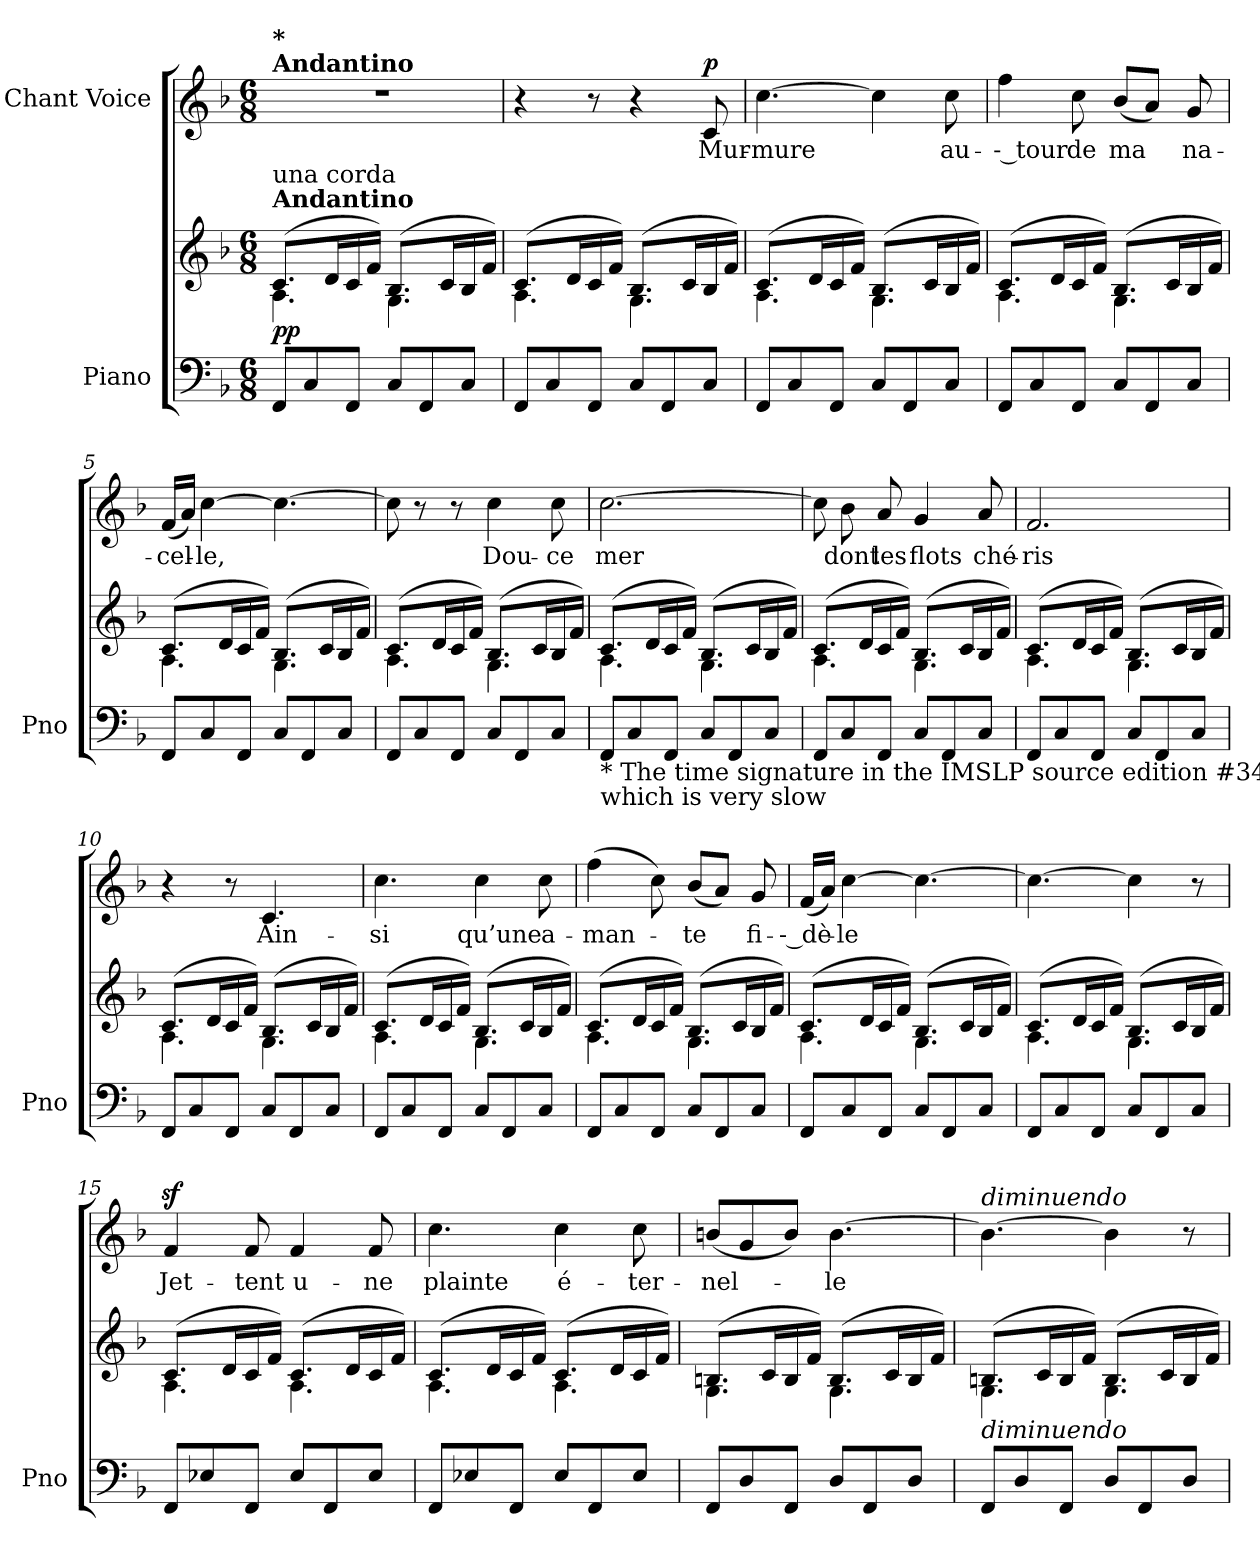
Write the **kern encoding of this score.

**kern	**kern	**dynam	**kern	**text	**dynam
*part2	*part2	*part2	*part1	*part1	*part1
*staff3	*staff2	*staff2/3	*staff1	*staff1	*staff1
*I"Piano	*	*	*I"Chant Voice	*	*
*I'Pno	*	*	*	*	*
*clefF4	*clefG2	*	*clefG2	*	*
*k[b-]	*k[b-]	*	*k[b-]	*	*
*M6/8	*M6/8	*	*M6/8	*	*
*MM78	*MM78	*	*MM78	*	*
=1	=1	=1	=1	=1	=1
*	*^	*	*	*	*
!	!	!	!	!LO:TX:a:B:t=Andantino	!	!
!	!	!	!	!LO:TX:a:B:t=*	!	!
!	!LO:TX:a:B:t=Andantino	!	!	!	!	!
!	!LO:TX:a:t=una corda	!	!	!	!	!
!	!	!	!LO:DY:b	!	!	!
8FF/L	(8.c/L	4.A\	pp	2.r	.	.
8C/	.	.	.	.	.	.
.	16d/L	.	.	.	.	.
8FF/J	16c/	.	.	.	.	.
.	16f/JJ)	.	.	.	.	.
8C/L	(8.B-/L	4.G\	.	.	.	.
8FF/	.	.	.	.	.	.
.	16c/L	.	.	.	.	.
8C/J	16B-/	.	.	.	.	.
.	16f/JJ)	.	.	.	.	.
=2	=2	=2	=2	=2	=2	=2
8FF/L	(8.c/L	4.A\	.	4r	.	.
8C/	.	.	.	.	.	.
.	16d/L	.	.	.	.	.
8FF/J	16c/	.	.	8r	.	.
.	16f/JJ)	.	.	.	.	.
8C/L	(8.B-/L	4.G\	.	4r	.	.
8FF/	.	.	.	.	.	.
.	16c/L	.	.	.	.	.
!	!	!	!	!	!	!LO:DY:a
8C/J	16B-/	.	.	8c/	Mur-	p
.	16f/JJ)	.	.	.	.	.
=3	=3	=3	=3	=3	=3	=3
8FF/L	(8.c/L	4.A\	.	[4.cc\	-mure	.
8C/	.	.	.	.	.	.
.	16d/L	.	.	.	.	.
8FF/J	16c/	.	.	.	.	.
.	16f/JJ)	.	.	.	.	.
8C/L	(8.B-/L	4.G\	.	4cc\]	.	.
8FF/	.	.	.	.	.	.
.	16c/L	.	.	.	.	.
8C/J	16B-/	.	.	8cc\	au-	.
.	16f/JJ)	.	.	.	.	.
=4	=4	=4	=4	=4	=4	=4
8FF/L	(8.c/L	4.A\	.	4ff\	-- tour	.
8C/	.	.	.	.	.	.
.	16d/L	.	.	.	.	.
8FF/J	16c/	.	.	8cc\	de	.
.	16f/JJ)	.	.	.	.	.
8C/L	(8.B-/L	4.G\	.	(8b-/L	ma	.
8FF/	.	.	.	8a/J)	.	.
.	16c/L	.	.	.	.	.
8C/J	16B-/	.	.	8g/	na-	.
.	16f/JJ)	.	.	.	.	.
=5	=5	=5	=5	=5	=5	=5
8FF/L	(8.c/L	4.A\	.	(16f/LL	-cel-	.
.	.	.	.	16a/JJ)	.	.
8C/	.	.	.	[4cc\	-le,	.
.	16d/L	.	.	.	.	.
8FF/J	16c/	.	.	.	.	.
.	16f/JJ)	.	.	.	.	.
8C/L	(8.B-/L	4.G\	.	4.cc\_	.	.
8FF/	.	.	.	.	.	.
.	16c/L	.	.	.	.	.
8C/J	16B-/	.	.	.	.	.
.	16f/JJ)	.	.	.	.	.
=6	=6	=6	=6	=6	=6	=6
8FF/L	(8.c/L	4.A\	.	8cc\]	.	.
8C/	.	.	.	8r	.	.
.	16d/L	.	.	.	.	.
8FF/J	16c/	.	.	8r	.	.
.	16f/JJ)	.	.	.	.	.
8C/L	(8.B-/L	4.G\	.	4cc\	Dou-	.
8FF/	.	.	.	.	.	.
.	16c/L	.	.	.	.	.
8C/J	16B-/	.	.	8cc\	-ce	.
.	16f/JJ)	.	.	.	.	.
=7	=7	=7	=7	=7	=7	=7
*	*MM52	*	*	*	*	*
!LO:TX:b:t=* The time signature in the IMSLP source edition #342985 is shown as	!	!	!	!	!	!
!LO:TX:b:t=which is very slow	!	!	!	!	!	!
8FF/L	(8.c/L	4.A\	.	[2.cc\	mer	.
8C/	.	.	.	.	.	.
.	16d/L	.	.	.	.	.
8FF/J	16c/	.	.	.	.	.
.	16f/JJ)	.	.	.	.	.
8C/L	(8.B-/L	4.G\	.	.	.	.
8FF/	.	.	.	.	.	.
.	16c/L	.	.	.	.	.
8C/J	16B-/	.	.	.	.	.
.	16f/JJ)	.	.	.	.	.
=8	=8	=8	=8	=8	=8	=8
8FF/L	(8.c/L	4.A\	.	8cc\]	.	.
8C/	.	.	.	8b-\	dont	.
.	16d/L	.	.	.	.	.
8FF/J	16c/	.	.	8a/	les	.
.	16f/JJ)	.	.	.	.	.
8C/L	(8.B-/L	4.G\	.	4g/	flots	.
8FF/	.	.	.	.	.	.
.	16c/L	.	.	.	.	.
8C/J	16B-/	.	.	8a/	ché-	.
.	16f/JJ)	.	.	.	.	.
=9	=9	=9	=9	=9	=9	=9
8FF/L	(8.c/L	4.A\	.	2.f/	-ris	.
8C/	.	.	.	.	.	.
.	16d/L	.	.	.	.	.
8FF/J	16c/	.	.	.	.	.
.	16f/JJ)	.	.	.	.	.
8C/L	(8.B-/L	4.G\	.	.	.	.
8FF/	.	.	.	.	.	.
.	16c/L	.	.	.	.	.
8C/J	16B-/	.	.	.	.	.
.	16f/JJ)	.	.	.	.	.
=10	=10	=10	=10	=10	=10	=10
8FF/L	(8.c/L	4.A\	.	4r	.	.
8C/	.	.	.	.	.	.
.	16d/L	.	.	.	.	.
8FF/J	16c/	.	.	8r	.	.
.	16f/JJ)	.	.	.	.	.
8C/L	(8.B-/L	4.G\	.	4.c/	Ain-	.
8FF/	.	.	.	.	.	.
.	16c/L	.	.	.	.	.
8C/J	16B-/	.	.	.	.	.
.	16f/JJ)	.	.	.	.	.
=11	=11	=11	=11	=11	=11	=11
8FF/L	(8.c/L	4.A\	.	4.cc\	-si	.
8C/	.	.	.	.	.	.
.	16d/L	.	.	.	.	.
8FF/J	16c/	.	.	.	.	.
.	16f/JJ)	.	.	.	.	.
8C/L	(8.B-/L	4.G\	.	4cc\	qu’une	.
8FF/	.	.	.	.	.	.
.	16c/L	.	.	.	.	.
8C/J	16B-/	.	.	8cc\	a-	.
.	16f/JJ)	.	.	.	.	.
=12	=12	=12	=12	=12	=12	=12
8FF/L	(8.c/L	4.A\	.	(4ff\	-man-	.
8C/	.	.	.	.	.	.
.	16d/L	.	.	.	.	.
8FF/J	16c/	.	.	8cc\)	.	.
.	16f/JJ)	.	.	.	.	.
8C/L	(8.B-/L	4.G\	.	(8b-/L	-te	.
8FF/	.	.	.	8a/J)	.	.
.	16c/L	.	.	.	.	.
8C/J	16B-/	.	.	8g/	fi-	.
.	16f/JJ)	.	.	.	.	.
=13	=13	=13	=13	=13	=13	=13
8FF/L	(8.c/L	4.A\	.	(16f/LL	-- dè-	.
.	.	.	.	16a/JJ)	.	.
8C/	.	.	.	[4cc\	-le	.
.	16d/L	.	.	.	.	.
8FF/J	16c/	.	.	.	.	.
.	16f/JJ)	.	.	.	.	.
8C/L	(8.B-/L	4.G\	.	4.cc\_	.	.
8FF/	.	.	.	.	.	.
.	16c/L	.	.	.	.	.
8C/J	16B-/	.	.	.	.	.
.	16f/JJ)	.	.	.	.	.
=14	=14	=14	=14	=14	=14	=14
8FF/L	(8.c/L	4.A\	.	4.cc\_	.	.
8C/	.	.	.	.	.	.
.	16d/L	.	.	.	.	.
8FF/J	16c/	.	.	.	.	.
.	16f/JJ)	.	.	.	.	.
8C/L	(8.B-/L	4.G\	.	4cc\]	.	.
8FF/	.	.	.	.	.	.
.	16c/L	.	.	.	.	.
8C/J	16B-/	.	.	8r	.	.
.	16f/JJ)	.	.	.	.	.
=15	=15	=15	=15	=15	=15	=15
!	!	!	!LO:DY:b	!	!	!
!	!	!	!LO:DY:n=1:b	!	!	!LO:DY:a
8FF/L	(8.c/L	4.A\	other-dynamics sf	4fz>/	Jet-	other-dynamics
8E-X/	.	.	.	.	.	.
.	16d/L	.	.	.	.	.
8FF/J	16c/	.	.	8f/	-tent	.
.	16f/JJ)	.	.	.	.	.
8E-/L	(8.c/L	4.A\	.	4f/	u-	.
8FF/	.	.	.	.	.	.
.	16d/L	.	.	.	.	.
8E-/J	16c/	.	.	8f/	-ne	.
.	16f/JJ)	.	.	.	.	.
=16	=16	=16	=16	=16	=16	=16
8FF/L	(8.c/L	4.A\	.	4.cc\	plainte	.
8E-X/	.	.	.	.	.	.
.	16d/L	.	.	.	.	.
8FF/J	16c/	.	.	.	.	.
.	16f/JJ)	.	.	.	.	.
8E-/L	(8.c/L	4.A\	.	4cc\	é-	.
8FF/	.	.	.	.	.	.
.	16d/L	.	.	.	.	.
8E-/J	16c/	.	.	8cc\	-ter-	.
.	16f/JJ)	.	.	.	.	.
=17	=17	=17	=17	=17	=17	=17
8FF/L	(8.Bn/L	4.G\	.	(8bn/L	-nel-	.
8D/	.	.	.	8g/	.	.
.	16c/L	.	.	.	.	.
8FF/J	16B/	.	.	8b/J)	.	.
.	16f/JJ)	.	.	.	.	.
8D/L	(8.B/L	4.G\	.	[4.b\	-le	.
8FF/	.	.	.	.	.	.
.	16c/L	.	.	.	.	.
8D/J	16B/	.	.	.	.	.
.	16f/JJ)	.	.	.	.	.
=18	=18	=18	=18	=18	=18	=18
!	!	!	!	!LO:TX:a:i:t=diminuendo	!	!
!	!LO:TX:b:i:t=diminuendo	!	!	!	!	!
8FF/L	(8.Bn/L	4.G\	.	4.b\_	.	.
8D/	.	.	.	.	.	.
.	16c/L	.	.	.	.	.
8FF/J	16B/	.	.	.	.	.
.	16f/JJ)	.	.	.	.	.
8D/L	(8.B/L	4.G\	.	4b\]	.	.
8FF/	.	.	.	.	.	.
.	16c/L	.	.	.	.	.
8D/J	16B/	.	.	8r	.	.
.	16f/JJ)	.	.	.	.	.
*	*v	*v	*	*	*	*
=	=	=	=	=	=
*-	*-	*-	*-	*-	*-
